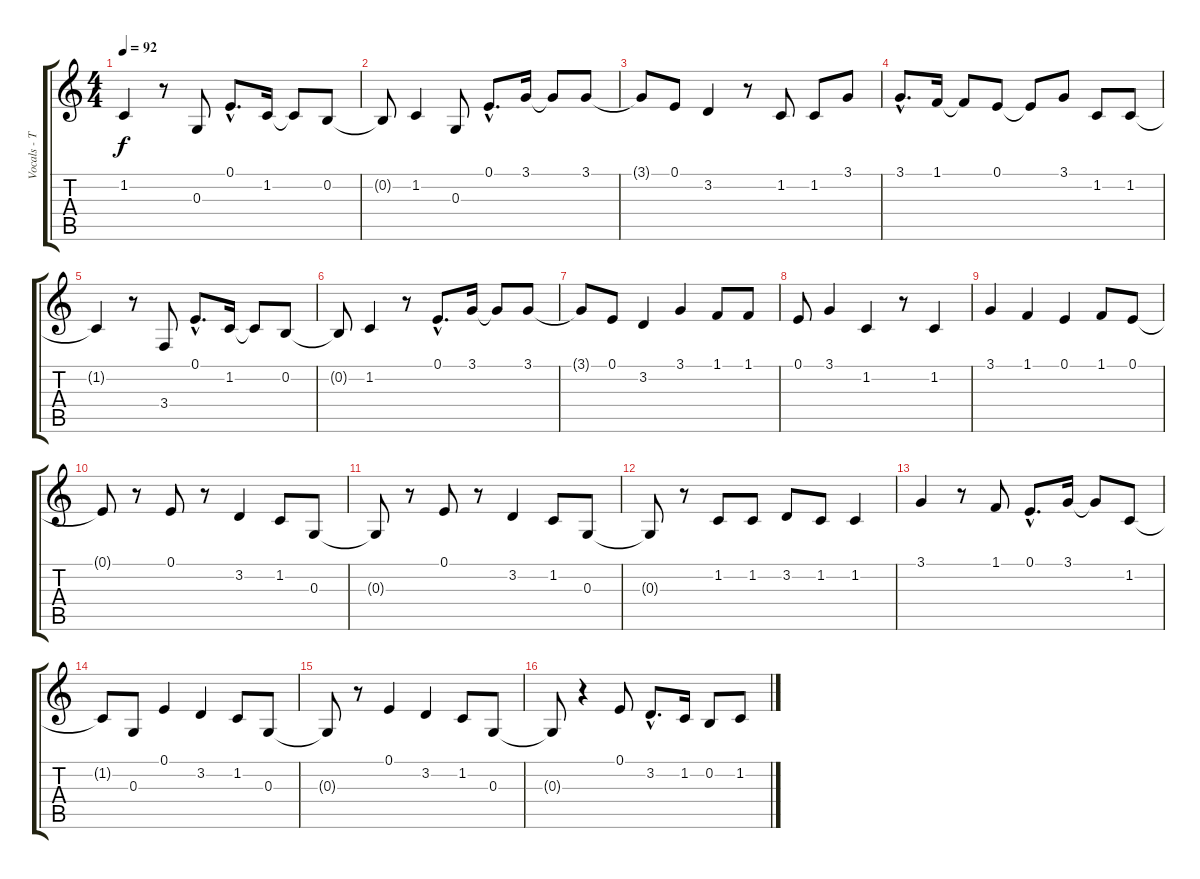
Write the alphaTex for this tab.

\track ("Vocals - Tyson Ritter" "Vocals - T") {instrument lead6voice}
\staff {score tabs}
\tuning (E4 B3 G3 D3 A2 E2) {hide}
\ts (4 4)
\tempo 92
\clef g2
\ks c
1.2{t}.4{dy f} r.8 0.3.8 0.1{hac}.8{d} 1.2.16 1.2{t}.8 0.2.8 |
0.2{t}.8 1.2.4 0.3.8 0.1{hac}.8{d} 3.1.16 3.1{t}.8 3.1.8 |
3.1{t}.8 0.1.8 3.2.4 r.8 1.2.8 1.2.8 3.1.8 |
3.1{hac}.8{d} 1.1.16 1.1{t}.8 0.1.8 0.1{t}.8 3.1.8 1.2.8 1.2.8 |
1.2{t}.4 r.8 3.4.8 0.1{hac}.8{d} 1.2.16 1.2{t}.8 0.2.8 |
0.2{t}.8 1.2.4 r.8 0.1{hac}.8{d} 3.1.16 3.1{t}.8 3.1.8 |
3.1{t}.8 0.1.8 3.2.4 3.1.4 1.1.8 1.1.8 |
0.1.8 3.1.4 1.2.4 r.8 1.2.4 |
3.1.4 1.1.4 0.1.4 1.1.8 0.1.8 |
0.1{t}.8 r.8 0.1.8 r.8 3.2.4 1.2.8 0.3.8 |
0.3{t}.8 r.8 0.1.8 r.8 3.2.4 1.2.8 0.3.8 |
0.3{t}.8 r.8 1.2.8 1.2.8 3.2.8 1.2.8 1.2.4 |
3.1.4 r.8 1.1.8 0.1{hac}.8{d} 3.1.16 3.1{t}.8 1.2.8 |
1.2{t}.8 0.3.8 0.1.4 3.2.4 1.2.8 0.3.8 |
0.3{t}.8 r.8 0.1.4 3.2.4 1.2.8 0.3.8 |
0.3{t}.8 r.4 0.1.8 3.2{hac}.8{d} 1.2.16 0.2.8 1.2.8
